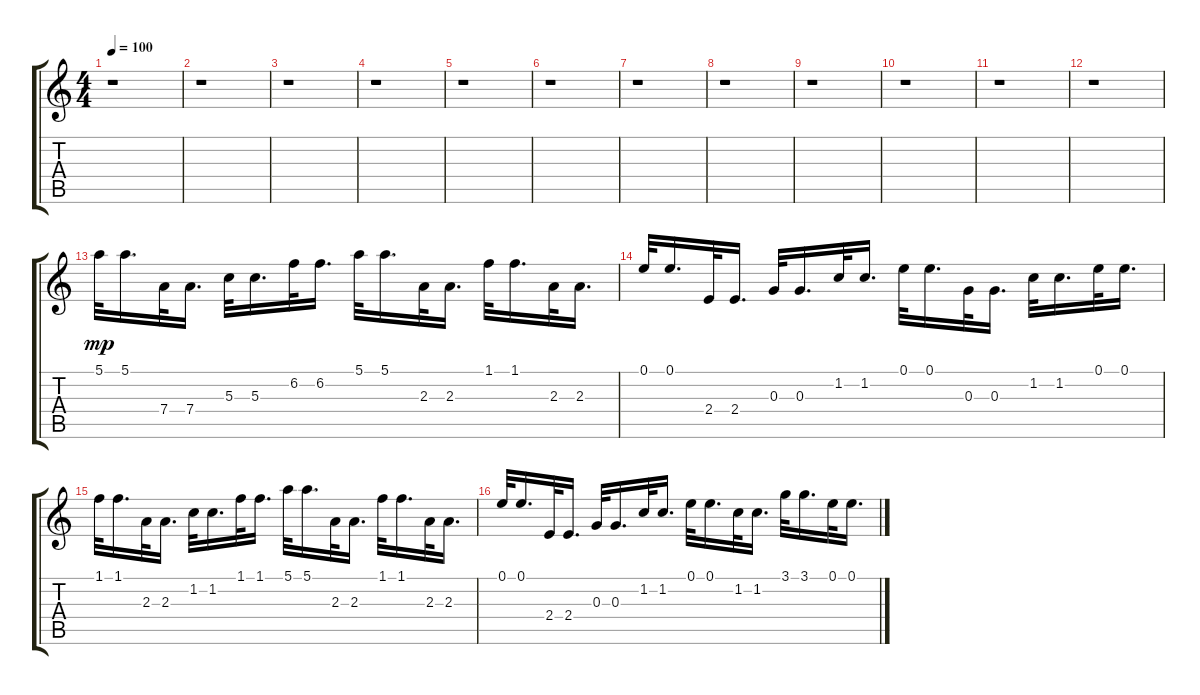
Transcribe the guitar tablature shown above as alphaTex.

\track "" {mute instrument acousticguitarsteel}
\staff {score tabs}
\tuning (E4 B3 G3 D3 A2 E2) {hide}
\ts (4 4)
\tempo 100
\clef g2
\ks c
r.1{dy mp} |
r.1 |
r.1 |
r.1 |
r.1 |
r.1 |
r.1 |
r.1 |
r.1 |
r.1 |
r.1 |
r.1 |
5.1.32 5.1.16{d} 7.4.32 7.4.16{d} 5.3.32 5.3.16{d} 6.2.32 6.2.16{d} 5.1.32 5.1.16{d} 2.3.32 2.3.16{d} 1.1.32 1.1.16{d} 2.3.32 2.3.16{d} |
0.1.32 0.1.16{d} 2.4.32 2.4.16{d} 0.3.32 0.3.16{d} 1.2.32 1.2.16{d} 0.1.32 0.1.16{d} 0.3.32 0.3.16{d} 1.2.32 1.2.16{d} 0.1.32 0.1.16{d} |
1.1.32 1.1.16{d} 2.3.32 2.3.16{d} 1.2.32 1.2.16{d} 1.1.32 1.1.16{d} 5.1.32 5.1.16{d} 2.3.32 2.3.16{d} 1.1.32 1.1.16{d} 2.3.32 2.3.16{d} |
0.1.32 0.1.16{d} 2.4.32 2.4.16{d} 0.3.32 0.3.16{d} 1.2.32 1.2.16{d} 0.1.32 0.1.16{d} 1.2.32 1.2.16{d} 3.1.32 3.1.16{d} 0.1.32 0.1.16{d}
